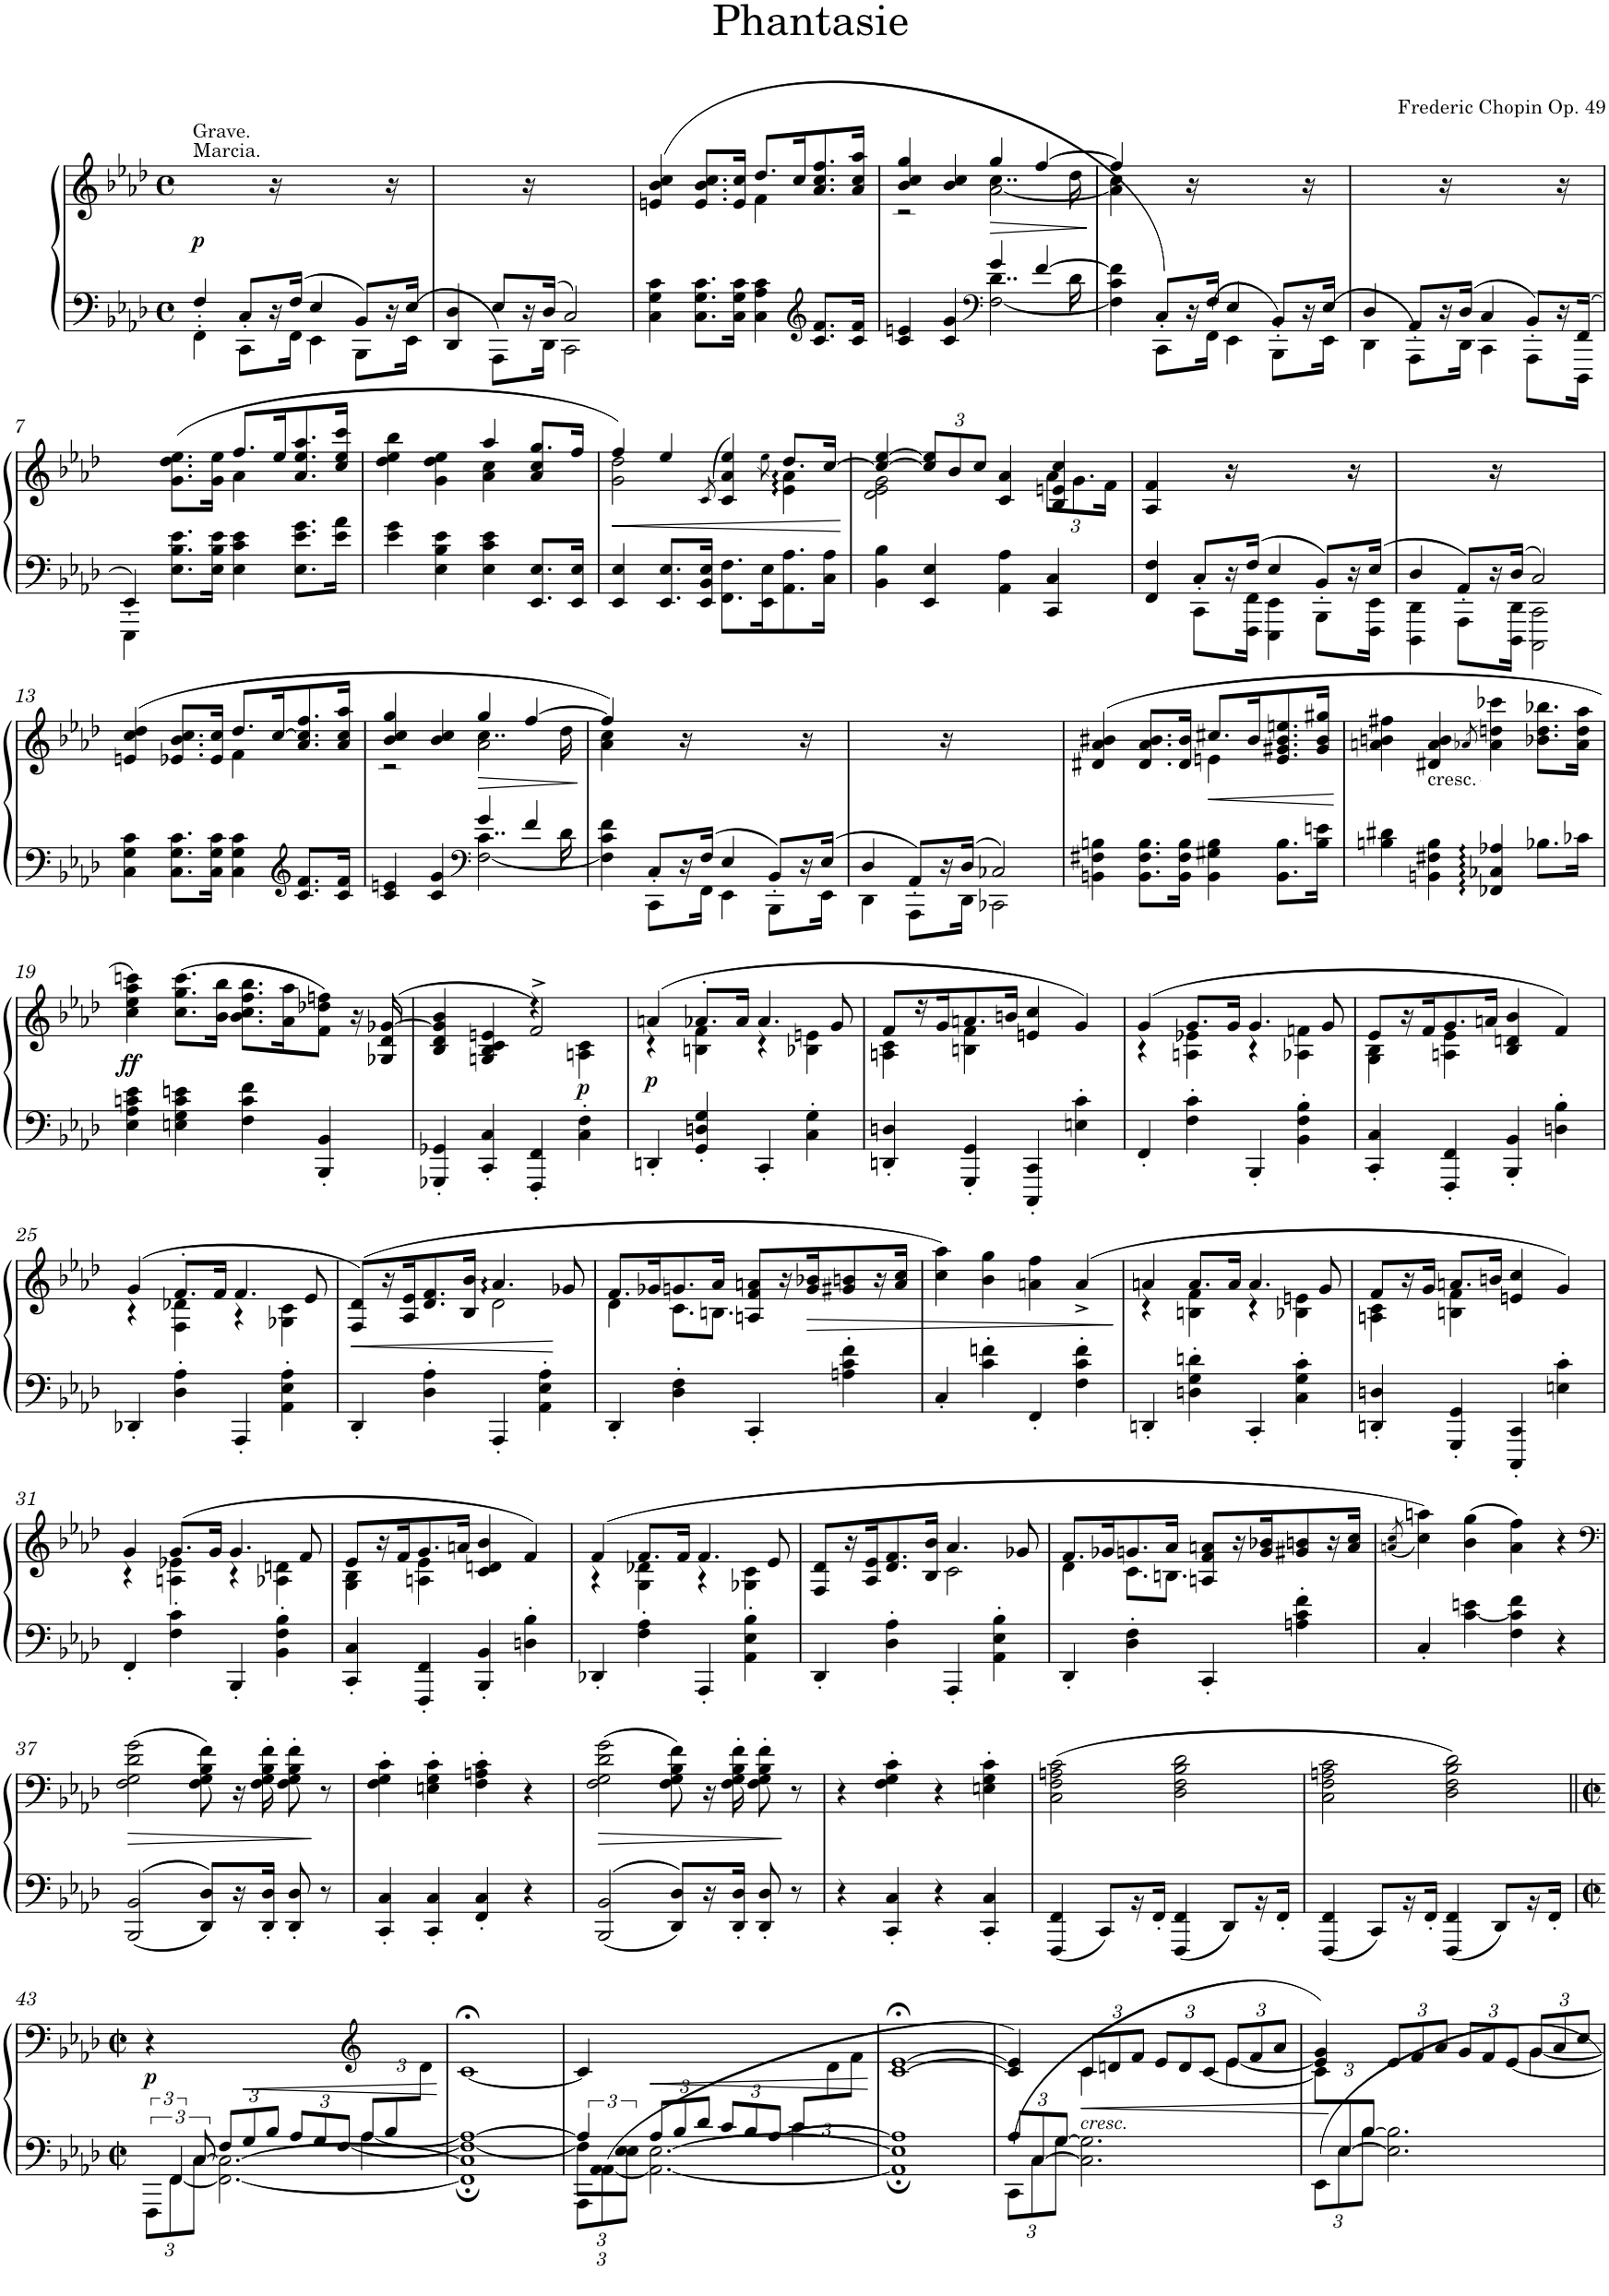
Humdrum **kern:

**kern	**kern	**dynam
*part1	*part1	*part1
*staff2	*staff1	*staff1/2
*I"Piano	*	*
*I'Pno.	*	*
*clefF4	*clefG2	*
*k[b-e-a-d-]	*k[b-e-a-d-]	*
*M4/4	*M4/4	*
*met(c)	*met(c)	*
=1	=1	=1
*^	*	*
!	!	!LO:TX:a:t=Marcia.	!
!	!	!LO:TX:a:t=Grave.	!
!	!	!	!LO:DY:b
4F'/	4FF'\	4.ryy	p
8C'/L	8CC\L	.	.
16ryy	16r	16r	.
16F/JJ	16FF\JJ	4..ryy	.
4E-/	4EE-\	.	.
8BB-/L	8BBB-\L	.	.
16ryy	16r	16r	.
16E-/JJ	16EE-\JJ	16ryy	.
=2	=2	=2	=2
4D-/	4DD-/	4.ryy	.
8E-/L	8AAA-\L	.	.
16ryy	16r	16r	.
16D-/JJ	16DD-\JJ	2ryy	.
2C/	2CC\	.	.
.	.	16ryy	.
*v	*v	*	*
=3	=3	=3
*	*^	*
4C\ 4G\ 4c\	(4en/ 4b-/ 4cc/	2ryy	.
8.C\ 8.G\ 8.c\L	8.e/ 8.b-/ 8.cc/L	.	.
16C\ 16G\ 16c\Jk	16e/ 16cc/Jk	.	.
4C\ 4A-\ 4c\	8.dd-/L	4f\	.
.	16cc/K	.	.
*clefG2	*	*	*
8.c/ 8.f/L	8.a-/ 8.cc/ 8.ff/	4ryy	.
16c/ 16f/Jk	16a-/ 16cc/ 16aa-/Jk	.	.
=4	=4	=4	=4
*^	*	*^	*
*	*^	*	*	*	*
4c/ 4en/	2ryy	2ryy	4b-/ 4cc/ 4gg/	2ryy	2r	.
4c/ 4g/	.	.	4b-/ 4cc/	.	.	.
*clefF4	*	*	*	*	*	*
!	!	!	!	!	!	!LO:HP:b
4..d-\	[2F\	4g/	4..cc\	[2a-\	4gg/	>
.	.	[4f/	.	.	[4ff/	.
16d-\	.	.	16dd-\	.	.	.
*v	*v	*v	*	*	*	*
*	*v	*v	*v	*
.	.	]
=5	=5	=5
*^	*^	*
4ryy	4F\] 4c\ 4f\]	4ff/]	4a-\] 4cc\	.
8C'/L)	8CC'\L	8ryy	16ryy	.
.	.	.	2ryy	.
16ryy	16r	16r	.	.
16F/JJ	16FF\JJ	4..ryy	.	.
4E-/	4EE-\	.	.	.
8BB-'/L	8BBB-'\L	.	.	.
.	.	.	8.ryy	.
16ryy	16r	16r	.	.
16E-/JJ	16EE-\JJ	16ryy	.	.
*	*	*v	*v	*
=6	=6	=6	=6
4D-/	4DD-\	4.ryy	.
8AA-'/L	8AAA-\L	.	.
16ryy	16r	16r	.
16D-/JJ	16DD-\JJ	4..ryy	.
4C/	4CC\	.	.
8BB-'/L	8AAA-\L	.	.
16ryy	16r	16r	.
16FF/JJ	16DDD-\JJ	16ryy	.
!!LO:LB:g=z
=7	=7	=7	=7
*	*	*^	*
4EE-'/	4EEE-\	4ryy	2ryy	.
2.ryy	8.E-\ 8.B-\ 8.e-\L	(>8.g\ 8.dd-\ 8.ee-\L	.	.
.	16E-\ 16B-\ 16e-\Jk	16g\ 16ee-\Jk	.	.
.	4E-\ 4c\ 4e-\	8.ff/L	4a-\	.
.	.	16ee-/K	.	.
.	8.E-\ 8.e-\ 8.g\L	8.a-/ 8.ee-/ 8.aa-/	4ryy	.
.	16e-\ 16a-\Jk	16cc/ 16ee-/ 16ccc/Jk	.	.
*v	*v	*	*	*
=8	=8	=8	=8
4e-\ 4g\	4dd-\ 4ee-\ 4bb-\	2ryy	.
4E-\ 4B-\ 4e-\	4g\ 4dd-\ 4ee-\	.	.
4E-\ 4c\ 4e-\	4a-\ 4cc\	4aa-/	.
8.EE-/ 8.E-/L	4a-/ 4cc/	8.gg/L	.
16EE-/ 16E-/Jk	.	16ff/Jk	.
=9	=9	=9	=9
!	!	!	!LO:HP:b
4EE-/ 4E-/	4ff/)	2g\ 2dd-\	<
8.EE-/ 8.E-/L	4ee-/	.	.
16EE-/ 16BB-/ 16E-/Jk	.	.	.
.	(>8qc/	.	.
8.FF\ 8.F\L	4c/ 4a-/ 4ee-/)	4ryy	.
16EE-\ 16E-\K	.	.	.
.	.	8qee-\	.
8.AA-\ 8.A-\	4e-\ 4a-\	8.dd-/L	.
16C\ 16A-\Jk	.	[16cc/Jk	.
*	*v	*v	*
.	.	[
=10	=10	=10
*	*^	*
4BB-\ 4B-\	4cc/_ [4ee-/	2d-\ 2e-\ 2g\	.
*	*Xbrackettup	*	*
4EE-/ 4E-/	12cc/] 12ee-/]L	.	.
.	12b-/	.	.
.	12cc/J	.	.
4AA-\ 4A-\	4c/ 4a-/	4ryy	.
4CC/ 4C/	12a-\L	4B-/ 4en/ 4cc/	.
.	12.g\	.	.
.	24f\Jk	.	.
*	*v	*v	*
=11	=11	=11
*^	*	*
4ryy	4FF/ 4F/	4A-/ 4f/	.
8C'/L	8CC\L	8ryy	.
16ryy	16r	16r	.
16F/JJ	16FFF\ 16FF\JJ	4..ryy	.
4E-/	4EEE-\ 4EE-\	.	.
8BB-'/L	8BBB-\L	.	.
16ryy	16r	16r	.
16E-/JJ	16FFF\ 16EE-\JJ	16ryy	.
=12	=12	=12	=12
4D-/	4DDD-\ 4DD-\	4.ryy	.
8AA-'/L	8AAA-\L	.	.
16ryy	16r	16r	.
16D-/JJ	16DDD-\ 16DD-\JJ	2ryy	.
2C/	2CCC\ 2CC\	.	.
.	.	16ryy	.
*v	*v	*	*
!!LO:LB:g=z
=13	=13	=13
*	*^	*
4C\ 4G\ 4c\	(>4en/ 4cc/ 4dd-/	2ryy	.
8.C\ 8.G\ 8.c\L	8.e-X/ 8.b-/ 8.cc/L	.	.
16C\ 16G\ 16c\Jk	16e-/ 16cc/Jk	.	.
4C\ 4G\ 4c\	8.dd-/L	4f\	.
.	[16cc/K	.	.
*clefG2	*	*	*
8.c/ 8.f/L	8.a-/ 8.cc/] 8.ff/	4ryy	.
16c/ 16f/Jk	16a-/ 16cc/ 16aa-/Jk	.	.
=14	=14	=14	=14
*^	*	*^	*
*	*^	*	*	*	*
4c/ 4en/	2ryy	2ryy	4b-/ 4cc/ 4gg/	2ryy	2r	.
4c/ 4g/	.	.	4b-/ 4cc/	.	.	.
*clefF4	*	*	*	*	*	*
!	!	!	!	!	!	!LO:HP:b
4..c\	4g/	[2F\	4..cc\	4gg/	2a-\	>
.	4f/	.	.	[4ff/	.	.
16d-\	.	.	16dd-\	.	.	.
*v	*v	*v	*	*	*	*
*	*v	*v	*v	*
.	.	]
=15	=15	=15
*^	*^	*
4ryy	4F\] 4c\ 4f\	4ff/])	4a-\ 4cc\	.
8C'/L	8CC\L	8ryy	16ryy	.
.	.	.	2ryy	.
16ryy	16r	16r	.	.
16F/JJ	16FF\JJ	4..ryy	.	.
4E-/	4EE-\	.	.	.
8BB-'/L	8BBB-\L	.	.	.
.	.	.	8.ryy	.
16ryy	16r	16r	.	.
16E-/JJ	16EE-\JJ	16ryy	.	.
*	*	*v	*v	*
=16	=16	=16	=16
4D-/	4DD-\	4.ryy	.
8AA-'/L	8AAA-\L	.	.
16ryy	16r	16r	.
16D-/JJ	16DD-\JJ	2ryy	.
2C-X/	2CC-X\	.	.
.	.	16ryy	.
*v	*v	*	*
=17	=17	=17
*	*^	*
4BBn\ 4F#X\ 4Bn\	(>4d#X/ 4a-/ 4b#X/	2ryy	.
8.BB\ 8.F#\ 8.B\L	8.d#/ 8.a-/ 8.b#/L	.	.
16BB\ 16F#\ 16B\Jk	16d#/ 16b#/Jk	.	.
!	!	!	!LO:HP:b
4BB\ 4G#X\ 4B\	8.cc#X/L	4en\	<
.	16b#/K	.	.
8.BB\ 8.B\L	8.e/ 8.g#X/ 8.b#/ 8.een/	4ryy	.
16B\ 16en\Jk	16g#/ 16b#/ 16gg#X/Jk	.	.
*	*v	*v	*
.	.	[
=18	=18	=18
4Bn\ 4d#X\	4an\ 4bn\ 4ff#X\	.
!	!LO:TX:b:t=cresc.	!
4BBn\ 4F#X\ 4B\	4d#X/ 4a/ 4b/	.
.	8qa-X/	.
4FF-X/ 4C-X/ 4A-X/	4a-\ 4ddn\ 4ccc-X\	.
8.B-X\L	8.b-X\ 8.dd\ 8.bb-X\L	.
16c-X\Jk	16a-\ 16dd\ 16aa-\Jk	.
!!LO:LB:g=z
=19	=19	=19
!	!	!LO:DY:b
4E-\ 4A-\ 4cn\ 4e-\	4cc\ 4ee-\ 4aa-\ 4cccn\)	ff
4En\ 4G\ 4c\ 4en\	(>8.cc\ 8.gg\ 8.ccc\L	.
.	16b-\ 16bb-\Jk	.
4F\ 4c\ 4f\	8.b-\ 8.cc\ 8.ff\ 8.bb-\L	.
.	16a-\ 16aa-\K	.
4BBB-/' 4BB-/'	8f\ 8dd-X\ 8ffn\J)	.
.	16r	.
.	(>16G-X/ 16d-/ [16g-X/	.
=20	=20	=20
*	*^	*
4GGG-X/' 4GG-X/'	4B-/ 4d-/ 4g-/] 4b-/	2ryy	.
4CC/' 4C/'	4Gn/ 4B-/ 4c/ 4en/	.	.
4FFF/' 4FF/'	4r	2f^/)	.
!	!	!	!LO:DY:b
4C\' 4F\'	4An\ 4c\	.	p
=21	=21	=21	=21
!	!	!	!LO:DY:b
4DDn'/	(>4an/	4r	p
4GG/' 4Dn/' 4G/'	8.a-X'/L	4Bn\ 4f\	.
.	16a-/Jk	.	.
4CC'/	4.a-/	4r	.
4C\' 4G\'	.	4B-X\ 4en\	.
.	8g/	.	.
=22	=22	=22	=22
4DDn/' 4Dn/'	8f/L	4An\ 4c\	.
.	16r	.	.
.	16g/J	.	.
4GGG/' 4GG/'	8.an/	4Bn\ 4f\	.
.	16bn/Jk	.	.
4CCC/' 4CC/'	4en/ 4cc/	2ryy	.
4En\' 4c\'	4g/)	.	.
=23	=23	=23	=23
4FF'/	(>4g/	4r	.
4F\' 4c\'	8.g/L	4An\ 4e-X\	.
.	16g/Jk	.	.
4BBB-'/	4.g/	4r	.
4BB-\' 4F\' 4B-\'	.	4A-X\ 4fn\	.
.	8g/	.	.
=24	=24	=24	=24
4CC/' 4C/'	8e-/L	4G\ 4B-\	.
.	16r	.	.
.	16f/J	.	.
4FFF/' 4FF/'	8.g/	4An\ 4e-\	.
.	16an/Jk	.	.
4BBB-/' 4BB-/'	4B-/ 4dn/ 4b-/	2ryy	.
4Dn\' 4B-\'	4f/)	.	.
!!LO:LB:g=z	!!
=25	=25	=25	=25
4DD-X'/	(>4g/	4r	.
4D-\' 4A-\'	8.f'/L	4F\ 4d-X\	.
.	16f/Jk	.	.
4AAA-'/	4.f/	4r	.
4AA-\' 4E-\' 4A-\'	.	4G-X\ 4c\	.
.	8e-/	.	.
=26	=26	=26	=26
!	!	!	!LO:HP:b
4DD-'/	(>8F/ 8d-/L)	2ryy	<
.	16r	.	.
.	16A-/ 16e-/J	.	.
4D-\' 4A-\'	8.d-/ 8.f/	.	.
.	16B-/ 16b-/Jk	.	.
4AAA-'/	4.a-/	2d-\	.
4AA-\' 4E-\' 4A-\'	.	.	.
.	8g-X/	.	[
=27	=27	=27	=27
4DD-'/	8.f/L	4d-\	.
.	16g-X/K	.	.
4D-\' 4F\'	8.gn/	8.c\L	.
.	16a-/Jk	8.Bn\J	.
4CC'/	8An/ 8f/ 8an/L	.	.
.	16r	4.ryy	.
!	!	!	!LO:HP:b
.	16g/ 16b-X/J	.	>
4An\' 4c\' 4f\'	8g#X/ 8bn/	.	.
.	16r	.	.
.	16a/ 16cc/JJ	.	.
*	*v	*v	*
=28	=28	=28
4C'/	4cc\ 4aa-\)	.
4c\' 4fn\'	4b-\ 4gg\	.
4FF'/	4an\ 4ff\	.
4F\' 4c\' 4f\'	(>4a^/	.
.	.	]
=29	=29	=29
*	*^	*
4DDn'/	4an/	4r	.
4Dn\' 4G\' 4dn\'	8.a/L	4Bn\ 4f\	.
.	16a/Jk	.	.
4CC'/	4.a/	4r	.
4C\' 4G\' 4c\'	.	4B-X\ 4en\	.
.	8g/	.	.
=30	=30	=30	=30
4DDn/' 4Dn/'	8f/L	4An\ 4c\	.
.	16r	.	.
.	16g/JJ	.	.
4GGG/' 4GG/'	8.an/L	4Bn\ 4f\	.
.	16bn/Jk	.	.
4CCC/' 4CC/'	4en/ 4cc/	2ryy	.
4En\' 4c\'	4g/)	.	.
!!LO:LB:g=z	!!
=31	=31	=31	=31
4FF'/	4g/	4r	.
4F\' 4c\'	(>8.g/L	4An\ 4e-X\	.
.	16g/Jk	.	.
4BBB-'/	4.g/	4r	.
4BB-\' 4F\' 4B-\'	.	4A-X\ 4dn\	.
.	8f/	.	.
=32	=32	=32	=32
4CC/' 4C/'	8e-/L	4G\ 4B-\	.
.	16r	.	.
.	16f/J	.	.
4FFF/' 4FF/'	8.g/	4An\ 4e-\	.
.	16an/Jk	.	.
4BBB-/' 4BB-/'	4c/ 4dn/ 4b-/	2ryy	.
4Dn\' 4B-\'	4f/)	.	.
=33	=33	=33	=33
4DD-X'/	(>4f/	4r	.
4F\' 4A-\'	8.f/L	4G\ 4d-X\	.
.	16f/Jk	.	.
4AAA-'/	4.f/	4r	.
4AA-\' 4E-\' 4B-\'	.	4G-X\ 4c\	.
.	8e-/	.	.
=34	=34	=34	=34
4DD-'/	8F/ 8d-/L	2ryy	.
.	16r	.	.
.	16A-/ 16e-/J	.	.
4D-\' 4A-\'	8.d-/ 8.f/	.	.
.	16B-/ 16b-/Jk	.	.
4AAA-'/	4.a-/	2c\	.
4AA-\' 4E-\' 4B-\'	.	.	.
.	8g-X/	.	.
=35	=35	=35	=35
4DD-'/	8.f/L	4d-\	.
.	16g-X/K	.	.
4D-\' 4F\'	8.gn/	8.c\L	.
.	16a-/Jk	8.Bn\J	.
4CC'/	8An/ 8f/ 8an/L	.	.
.	16r	4.ryy	.
.	16g/ 16b-X/J	.	.
4An\' 4c\' 4f\'	8g#X/ 8bn/	.	.
.	16r	.	.
.	16a/ 16cc/JJ	.	.
*	*v	*v	*
=36	=36	=36
.	(<8qan/ 8qcc/	.
4C'/	4cc\ 4aan\))	.
[4c\ 4en\	(>4b-\ 4gg\	.
4F\ 4c\] 4f\	4a\ 4ff\)	.
4r	4r	.
!!LO:LB:g=z
=37	=37	=37
*	*clefF4	*
!	!	!LO:HP:b
2BBB-/ 2BB-/	(>2F\ 2G\ 2d-\ 2g\	>
8DD-/ 8D-/L	8F\ 8G\ 8B-\ 8f\)	.
16r	16r	.
16DD-/' 16D-/'JJ	16F\' 16G\' 16B-\' 16f\'	.
8DD-/' 8D-/'	8F\' 8G\' 8B-\' 8f\'	.
8r	8r	]
=38	=38	=38
4CC/' 4C/'	4F\' 4G\' 4c\'	.
4CC/' 4C/'	4En\' 4G\' 4c\'	.
4FF/' 4C/'	4F\' 4An\' 4c\'	.
4r	4r	.
=39	=39	=39
!	!	!LO:HP:b
2BBB-/ 2BB-/	(>2F\ 2G\ 2d-\ 2g\	>
8DD-/ 8D-/L	8F\ 8G\ 8B-\ 8f\)	.
16r	16r	.
16DD-/' 16D-/'JJ	16F\' 16G\' 16B-\' 16f\'	.
8DD-/' 8D-/'	8F\' 8G\' 8B-\' 8f\'	.
8r	8r	]
=40	=40	=40
4r	4r	.
4CC/' 4C/'	4F\' 4G\' 4c\'	.
4r	4r	.
4CC/' 4C/'	4En\' 4G\' 4c\'	.
=41	=41	=41
4FFF/ 4FF/	(>2C\ 2F\ 2An\ 2c\	.
8CC/L	.	.
16r	.	.
16FF'/JJ	.	.
4FFF/ 4FF/	2D-\ 2F\ 2B-\ 2d-\	.
8DD-/L	.	.
16r	.	.
16FF'/JJ	.	.
=42	=42	=42
4FFF/ 4FF/	2C\ 2F\ 2An\ 2c\	.
8CC/L	.	.
16r	.	.
16FF'/JJ	.	.
4FFF/ 4FF/	2D-\ 2F\ 2B-\ 2d-\)	.
8DD-/L	.	.
16r	.	.
16FF'/JJ	.	.
!!LO:LB:g=z
=43||	=43||	=43||
*M2/2	*M2/2	*
*met(c|)	*met(c|)	*
*^	*	*
*	*^	*	*
*	*	*^	*	*
*	*	*Xbrackettup	*brackettup	*	*
*	*	*	*^	*	*
!	!	!	!	!	!	!LO:DY:b
4ryy	2.ryy	12FFF\L	12ryy	12ryy	4r	p
.	.	[12FF\	12ryy	6FF/	.	.
.	.	12C\J	[12C/	.	.	.
*Xbrackettup	*	*	*	*	*	*
12F/L	.	2.FF\_ 2.C\_	2.ryy	2.ryy	2ryy	.
!	!	!	!	!	!	!LO:HP:b=2
12G/	.	.	.	.	.	<
12B-/J	.	.	.	.	.	.
12A-/L	.	.	.	.	.	.
12G/	.	.	.	.	.	.
[12F/J	.	.	.	.	.	.
*	*	*	*	*	*clefG2	*
12A-/L	[4A-\	.	.	.	6ryy	.
12B-/	.	.	.	.	.	.
12ryy	.	.	.	.	12d-\J	.
*v	*v	*v	*v	*v	*	*
.	.	[
=44	=44	=44
1FF]; 1C]; 1F_; 1A-_;	[1c;<	.
=45	=45	=45
*^	*	*
*	*^	*	*
*	*	*^	*	*
*	*	*	*^	*	*
*	*	*	*brackettup	*Xbrackettup	*	*
4ryy	2.ryy	12AAA-\L	6A-/]	12F\L]	4c/]	.
.	.	12AA-\	.	(>[12AA-\	.	.
.	.	12E-\J	12ryy	12E-\J	.	.
!	!	!	!	!	!	!LO:HP:b=2
12A-/L	.	2.AA-\_ [2.E-\	2.ryy	2.ryy	12%7ryy	<
12B-/	.	.	.	.	.	.
12d-/J	.	.	.	.	.	.
12c/L	.	.	.	.	.	.
12B-/	.	.	.	.	.	.
[12A-/J	.	.	.	.	.	.
12c/L	4c\	.	.	.	.	.
6ryy	.	.	.	.	12d-\	.
.	.	.	.	.	12f\J	.
*v	*v	*v	*v	*v	*	*
.	.	[
=46	=46	=46
1AA-]; 1E-]; 1A-];	[1c;< [1e-;<	.
=47	=47	=47
*^	*^	*
*	*	*	*^	*
12A-/L	(>12CC\L	4ryy	4c/] 4e-/])	4ryy	.
12C/	[12C\	.	.	.	.
12G/J	[12G\J	.	.	.	.
!	!	!LO:TX:b:i:t=cresc.	!	!	!
!	!	!	!	!	!LO:HP:b
2.ryy	2.C\] 2.G\]	12c/L	2ryy	4c\	<
.	.	12dn/	.	.	.
.	.	12f/J	.	.	.
.	.	12e-/L	.	2ryy	.
.	.	12d/	.	.	.
.	.	[12c/J	.	.	.
.	.	12e-/L	[4e-\	.	.
.	.	12f/	.	.	.
.	.	12a-/J	.	.	.
*	*	*	*v	*v	*
=48	=48	=48	=48	=48
12ryy	12EE-\L	12c\L]	4e-/] 4g/)	.
12E-/	[12E-\	6ryy	.	[
12B-/J	[12B-\J	.	.	.
2.ryy	2.E-\] 2.B-\]	12e-/L	2ryy	.
.	.	12f/	.	.
.	.	12a-/J	.	.
.	.	12g/L	.	.
.	.	12f/	.	.
.	.	[12e-/J	.	.
.	.	12g/L	[4g\	.
.	.	12a-/	.	.
.	.	12cc/J	.	.
*v	*v	*	*	*
*	*v	*v	*
=	=	=
*-	*-	*-
